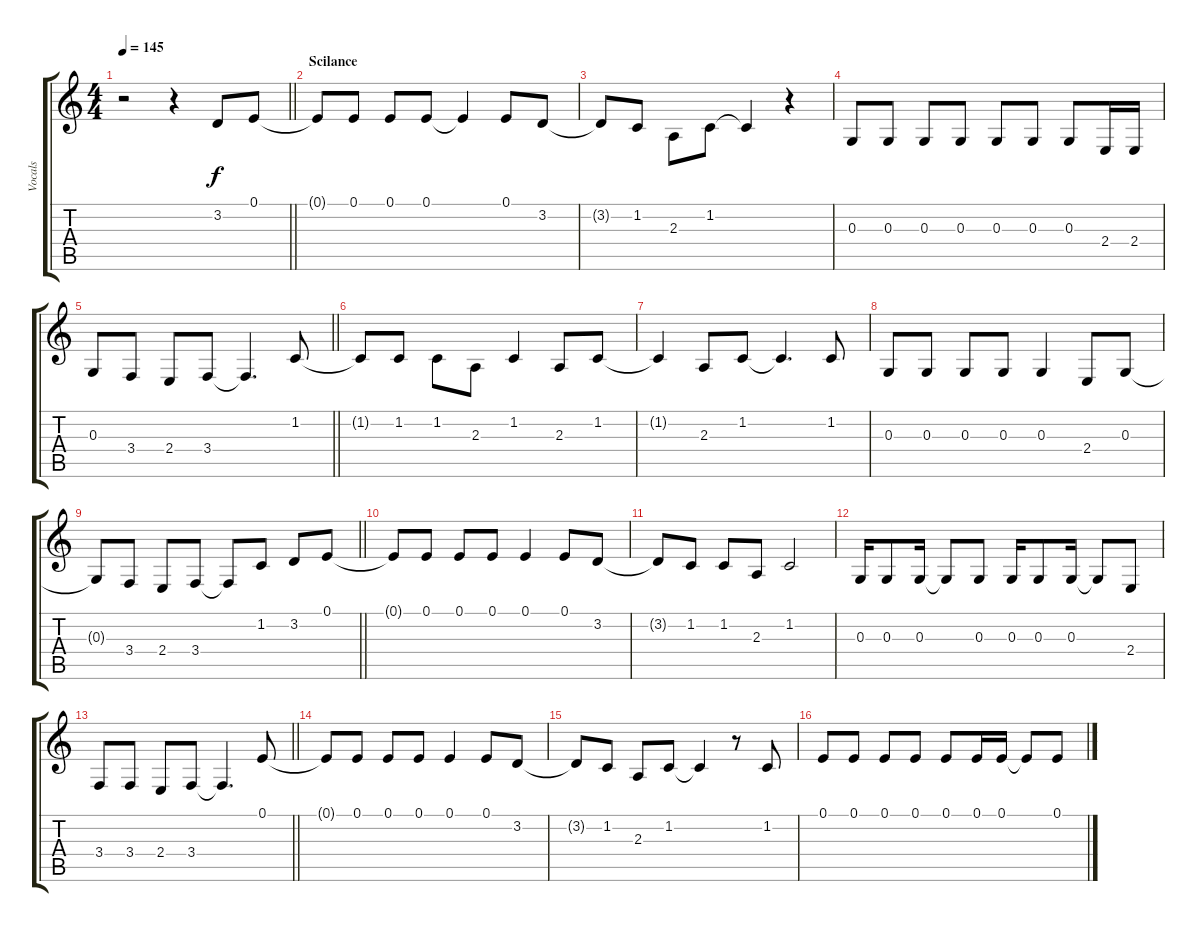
\track ("Vocals" "Vocals") {instrument trumpet}
\staff {score tabs}
\tuning (E4 B3 G3 D3 A2 E2) {hide}
\ts (4 4)
\tempo 145
\clef g2
\barLineRight lightlight
\ks c
r.2{dy f} r.4 3.2.8 0.1.8 |
\section ("" "Scilance")
0.1{t}.8 0.1.8 0.1.8 0.1.8 0.1{t}.4 0.1.8 3.2.8 |
3.2{t}.8 1.2.8 2.3.8{beam Down} 1.2.8{beam Down} 1.2{t}.4 r.4 |
0.3.8 0.3.8 0.3.8 0.3.8 0.3.8 0.3.8 0.3.8 2.4.16 2.4.16 |
\barLineRight lightlight
0.3.8 3.4.8 2.4.8 3.4.8 3.4{t}.4{d} 1.2.8 |
1.2{t}.8 1.2.8 1.2.8{beam Down} 2.3.8{beam Down} 1.2.4 2.3.8{beam Up} 1.2.8{beam Up} |
1.2{t}.4 2.3.8 1.2.8 1.2{t}.4{d} 1.2.8 |
0.3.8 0.3.8 0.3.8 0.3.8 0.3.4 2.4.8 0.3.8 |
\barLineRight lightlight
0.3{t}.8 3.4.8 2.4.8 3.4.8 3.4{t}.8 1.2.8 3.2.8 0.1.8 |
0.1{t}.8 0.1.8 0.1.8 0.1.8 0.1.4 0.1.8 3.2.8 |
3.2{t}.8 1.2.8 1.2.8 2.3.8 1.2.2 |
0.3.16 0.3.8 0.3.16 0.3{t}.8 0.3.8 0.3.16 0.3.8 0.3.16 0.3{t}.8 2.4.8 |
\barLineRight lightlight
3.4.8 3.4.8 2.4.8 3.4.8 3.4{t}.4{d} 0.1.8 |
0.1{t}.8 0.1.8 0.1.8 0.1.8 0.1.4 0.1.8 3.2.8 |
3.2{t}.8 1.2.8 2.3.8 1.2.8 1.2{t}.4 r.8 1.2.8 |
0.1.8 0.1.8 0.1.8 0.1.8 0.1.8 0.1.16 0.1.16 0.1{t}.8 0.1.8
